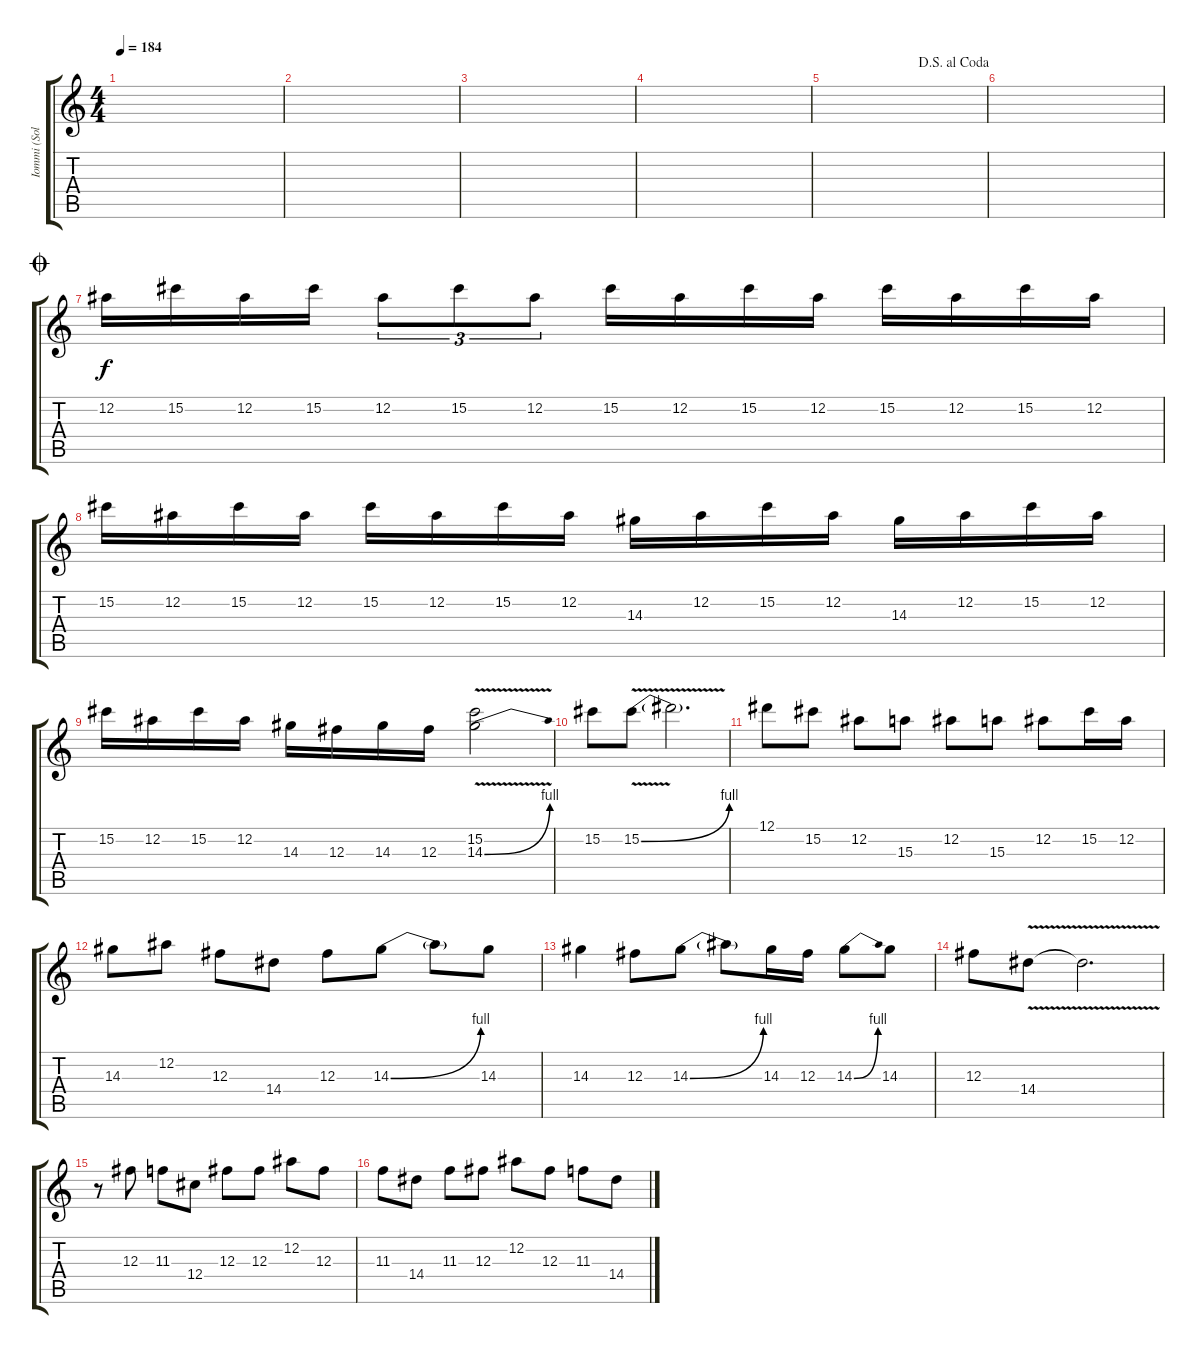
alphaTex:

\track ("Iommi (Solo)" "Iommi (Sol") {instrument distortionguitar}
\staff {score tabs}
\tuning (Eb4 Bb3 Gb3 Db3 Ab2 Eb2) {hide}
\ts (4 4)
\tempo 184
\clef g2
\ks c
|
|
|
|
\jump dalsegnoalcoda
|
|
\jump coda
12.2.16 15.2.16 12.2.16 15.2.16 12.2.8{tu (3 2)} 15.2.8{tu (3 2)} 12.2.8{tu (3 2)} 15.2.16 12.2.16 15.2.16 12.2.16 15.2.16 12.2.16 15.2.16 12.2.16 |
15.2.16 12.2.16 15.2.16 12.2.16 15.2.16 12.2.16 15.2.16 12.2.16 14.3.16 12.2.16 15.2.16 12.2.16 14.3.16 12.2.16 15.2.16 12.2.16 |
15.2.16 12.2.16 15.2.16 12.2.16 14.3.16 12.3.16 14.3.16 12.3.16 (15.2 14.3{be (bend 0 0 60 4) v}).2 |
15.2.8 15.2{be (bend 0 0 60 4) v}.8 15.2{t}.2{d} |
12.1.8 15.2.8 12.2.8 15.3.8 12.2.8 15.3.8 12.2.8 15.2.16 12.2.16 |
14.3.8 12.2.8 12.3.8 14.4.8 12.3.8 14.3{be (bend 0 0 60 4)}.8 14.3{t}.8 14.3.8 |
14.3.4 12.3.8 14.3{be (bend 0 0 60 4)}.8 14.3{t}.8 14.3.16 12.3.16 14.3{be (bend 0 0 60 4)}.8 14.3.8 |
12.3.8 14.4{v}.8 14.4{t}.2{d} |
r.8 12.3.8 11.3.8 12.4.8 12.3.8 12.3.8 12.2.8 12.3.8 |
11.3.8 14.4.8 11.3.8 12.3.8 12.2.8 12.3.8 11.3.8 14.4.8
